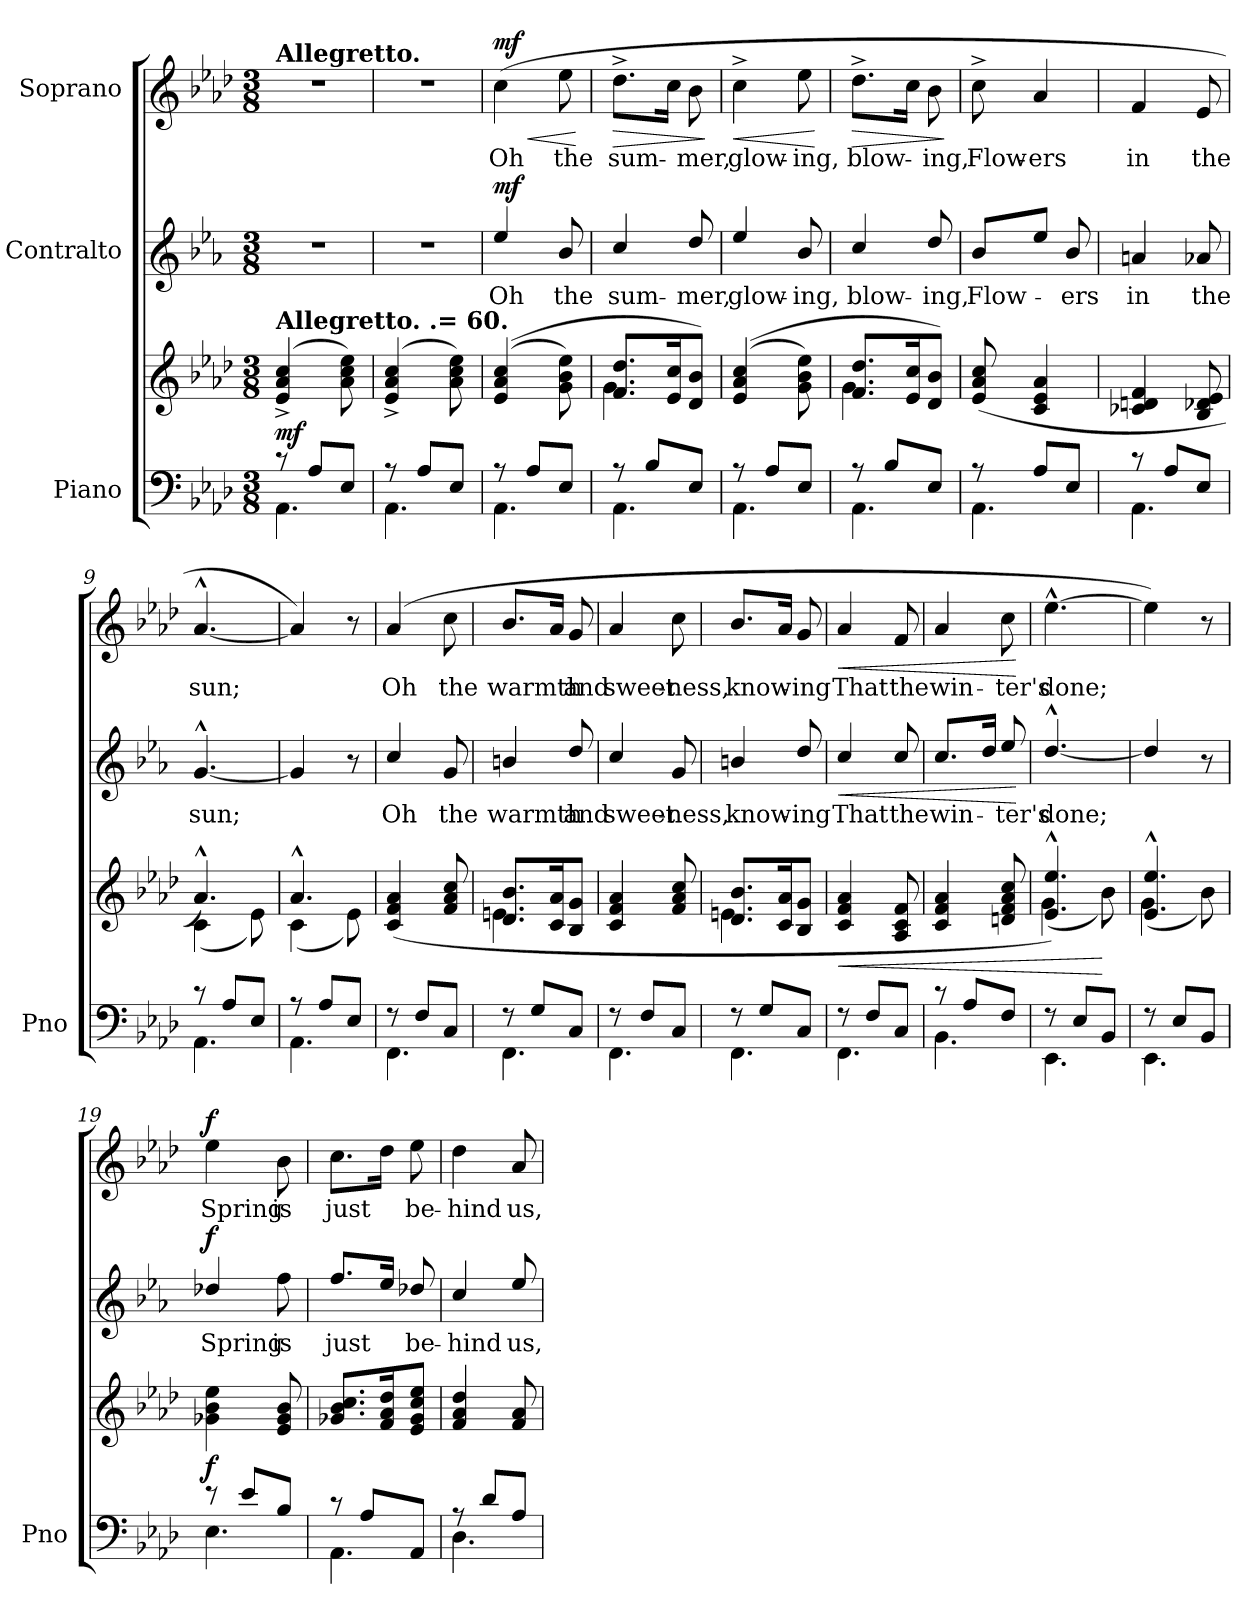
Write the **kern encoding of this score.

**kern	**kern	**dynam	**kern	**text	**dynam	**kern	**text	**dynam
*part3	*part3	*part3	*part2	*part2	*part2	*part1	*part1	*part1
*staff4	*staff3	*staff3/4	*staff2	*staff2	*staff2	*staff1	*staff1	*staff1
*I"Piano	*	*	*I"Contralto	*	*	*I"Soprano	*	*
*I'Pno	*	*	*	*	*	*	*	*
*clefF4	*clefG2	*	*clefG2	*	*	*clefG2	*	*
*	*	*	*ITrd4c7	*	*	*	*	*
*k[b-e-a-d-]	*k[b-e-a-d-]	*	*k[b-e-a-d-]	*	*	*k[b-e-a-d-]	*	*
*M3/8	*M3/8	*	*M3/8	*	*	*M3/8	*	*
*MM90	*MM90	*	*MM90	*	*	*MM90	*	*
=1	=1	=1	=1	=1	=1	=1	=1	=1
*^	*	*	*	*	*	*	*	*
!	!	!	!	!	!	!	!LO:TX:a:B:t=Allegretto.	!	!
!	!	!LO:TX:a:B:t=Allegretto.    .= 60.	!	!	!	!	!	!	!
!	!	!	!LO:DY:b	!	!	!	!	!	!
8r	4.AA-\	(4e-/^ 4a-/^ 4cc/^	mf	4.r	.	.	4.r	.	.
8A-/L	.	.	.	.	.	.	.	.	.
8E-/J	.	8a-\ 8cc\ 8ee-\)	.	.	.	.	.	.	.
=2	=2	=2	=2	=2	=2	=2	=2	=2	=2
8r	4.AA-\	(4e-/^ 4a-/^ 4cc/^	.	4.r	.	.	4.r	.	.
8A-/L	.	.	.	.	.	.	.	.	.
8E-/J	.	8a-\ 8cc\ 8ee-\)	.	.	.	.	.	.	.
=3	=3	=3	=3	=3	=3	=3	=3	=3	=3
!	!	!	!	!	!LO:LY:b	!LO:DY:a	!	!LO:LY:b	!LO:HP:b
!	!	!	!	!	!	!	!	!	!LO:DY:n=1:a
8r	4.AA-\	((4e-/ 4a-/ 4cc/	.	4a-/	Oh	mf	(4cc\	Oh	< mf
8A-/L	.	.	.	.	.	.	.	.	.
!	!	!	!	!	!LO:LY:b	!	!	!LO:LY:b	!
8E-/J	.	8g\ 8b-\ 8ee-\)	.	8e-/	the	.	8ee-\	the	.
*v	*v	*	*	*	*	*	*	*	*
.	.	.	.	.	.	.	.	[
=4	=4	=4	=4	=4	=4	=4	=4	=4
*^	*^	*	*	*	*	*	*	*
!	!	!	!	!	!	!LO:LY:b	!	!	!LO:LY:b	!LO:HP:b
8r	4.AA-\	8.f/ 8.dd-/L	4.g\	.	4f/	sum-	.	8.dd-^\L	sum-	>
8B-/L	.	.	.	.	.	.	.	.	.	.
.	.	16e-/ 16cc/K	.	.	.	.	.	16cc\Jk	.	.
!	!	!	!	!	!	!LO:LY:b	!	!	!LO:LY:b	!
8E-/J	.	8d-/ 8b-/J)	.	.	8g/	-mer,	.	8b-\	-mer,	.
*v	*v	*	*	*	*	*	*	*	*	*
*	*v	*v	*	*	*	*	*	*	*
.	.	.	.	.	.	.	.	]
=5	=5	=5	=5	=5	=5	=5	=5	=5
*^	*	*	*	*	*	*	*	*
!	!	!	!	!	!LO:LY:b	!	!	!LO:LY:b	!LO:HP:b
8r	4.AA-\	((4e-/ 4a-/ 4cc/	.	4a-/	glow-	.	4cc^\	glow-	<
8A-/L	.	.	.	.	.	.	.	.	.
!	!	!	!	!	!LO:LY:b	!	!	!LO:LY:b	!
8E-/J	.	8g\ 8b-\ 8ee-\)	.	8e-/	-ing,	.	8ee-\	-ing,	.
*v	*v	*	*	*	*	*	*	*	*
.	.	.	.	.	.	.	.	[
=6	=6	=6	=6	=6	=6	=6	=6	=6
*^	*^	*	*	*	*	*	*	*
!	!	!	!	!	!	!LO:LY:b	!	!	!LO:LY:b	!LO:HP:b
8r	4.AA-\	8.f/ 8.dd-/L	4.g\	.	4f/	blow-	.	8.dd-^\L	blow-	>
8B-/L	.	.	.	.	.	.	.	.	.	.
.	.	16e-/ 16cc/K	.	.	.	.	.	16cc\Jk	.	.
!	!	!	!	!	!	!LO:LY:b	!	!	!LO:LY:b	!
8E-/J	.	8d-/ 8b-/J)	.	.	8g/	-ing,	.	8b-\	-ing,	.
*v	*v	*	*	*	*	*	*	*	*	*
*	*v	*v	*	*	*	*	*	*	*
.	.	.	.	.	.	.	.	]
=7	=7	=7	=7	=7	=7	=7	=7	=7
*^	*	*	*	*	*	*	*	*
!	!	!	!	!	!LO:LY:b	!	!	!LO:LY:b	!
8r	4.AA-\	(>8e-/ 8a-/ 8cc/	.	8e-/L	Flow-	.	8cc^\	Flow-	.
!	!	!	!	!	!	!	!	!LO:LY:b	!
8A-/L	.	4c/ 4e-/ 4a-/	.	8a-/J	.	.	4a-/	-ers	.
!	!	!	!	!	!LO:LY:b	!	!	!	!
8E-/J	.	.	.	8e-/	-ers	.	.	.	.
!!LO:LB:g=z
=8	=8	=8	=8	=8	=8	=8	=8	=8	=8
!	!	!	!	!	!LO:LY:b	!	!	!LO:LY:b	!
8r	4.AA-\	4c-X/ 4dn/ 4f/	.	4dn/	in	.	4f/	in	.
8A-/L	.	.	.	.	.	.	.	.	.
!	!	!	!	!	!LO:LY:b	!	!	!LO:LY:b	!
8E-/J	.	8B-/ 8d-X/ 8e-/	.	8d-X/	the	.	8e-/	the	.
=9	=9	=9	=9	=9	=9	=9	=9	=9	=9
*	*	*^	*	*	*	*	*	*	*
!	!	!	!	!	!	!LO:LY:b	!	!	!LO:LY:b	!
8r	4.AA-\	4.a-^^/)	(4c\	.	[4.c^^/	sun;	.	[4.a-^^/	sun;	.
8A-/L	.	.	.	.	.	.	.	.	.	.
8E-/J	.	.	8e-\)	.	.	.	.	.	.	.
=10	=10	=10	=10	=10	=10	=10	=10	=10	=10	=10
8r	4.AA-\	4.a-^^/	(4c\	.	4c/]	.	.	4a-/])	.	.
8A-/L	.	.	.	.	.	.	.	.	.	.
8E-/J	.	.	8e-\)	.	8r	.	.	8r	.	.
=11	=11	=11	=11	=11	=11	=11	=11	=11	=11	=11
!	!	!	!	!	!	!LO:LY:b	!	!	!LO:LY:b	!
*	*	*v	*v	*	*	*	*	*	*	*
8r	4.FF\	(4c/ 4f/ 4a-/	.	4f/	Oh	.	(4a-/	Oh	.
8F/L	.	.	.	.	.	.	.	.	.
!	!	!	!	!	!LO:LY:b	!	!	!LO:LY:b	!
8C/J	.	8f/ 8a-/ 8cc/	.	8c/	the	.	8cc\	the	.
=12	=12	=12	=12	=12	=12	=12	=12	=12	=12
*	*	*^	*	*	*	*	*	*	*
!	!	!	!	!	!	!LO:LY:b	!	!	!LO:LY:b	!
8r	4.FF\	8.d-/ 8.b-/L	4.en\	.	4en/	warmth	.	8.b-/L	warmth	.
8G/L	.	.	.	.	.	.	.	.	.	.
.	.	16c/ 16a-/K	.	.	.	.	.	16a-/Jk	.	.
!	!	!	!	!	!	!LO:LY:b	!	!	!LO:LY:b	!
8C/J	.	8B-/ 8g/J	.	.	8g/	and	.	8g/	and	.
*	*	*v	*v	*	*	*	*	*	*	*
=13	=13	=13	=13	=13	=13	=13	=13	=13	=13
!	!	!	!	!	!LO:LY:b	!	!	!LO:LY:b	!
8r	4.FF\	4c/ 4f/ 4a-/	.	4f/	sweet-	.	4a-/	sweet-	.
8F/L	.	.	.	.	.	.	.	.	.
!	!	!	!	!	!LO:LY:b	!	!	!LO:LY:b	!
8C/J	.	8f/ 8a-/ 8cc/	.	8c/	-ness,	.	8cc\	-ness,	.
=14	=14	=14	=14	=14	=14	=14	=14	=14	=14
*	*	*^	*	*	*	*	*	*	*
!	!	!	!	!	!	!LO:LY:b	!	!	!LO:LY:b	!
8r	4.FF\	8.d-/ 8.b-/L	4.en\	.	4en/	know-	.	8.b-/L	know-	.
8G/L	.	.	.	.	.	.	.	.	.	.
.	.	16c/ 16a-/K	.	.	.	.	.	16a-/Jk	.	.
!	!	!	!	!	!	!LO:LY:b	!	!	!LO:LY:b	!
8C/J	.	8B-/ 8g/J	.	.	8g/	-ing	.	8g/	-ing	.
*	*	*v	*v	*	*	*	*	*	*	*
=15	=15	=15	=15	=15	=15	=15	=15	=15	=15
!	!	!	!LO:HP:b	!	!LO:LY:b	!LO:HP:b	!	!LO:LY:b	!LO:HP:b
8r	4.FF\	4c/ 4f/ 4a-/	<	4f/	That	<	4a-/	That	<
8F/L	.	.	.	.	.	.	.	.	.
!	!	!	!	!	!LO:LY:b	!	!	!LO:LY:b	!
8C/J	.	8A-/ 8c/ 8f/	.	8f/	the	.	8f/	the	.
!!LO:LB:g=z
=16	=16	=16	=16	=16	=16	=16	=16	=16	=16
!	!	!	!	!	!LO:LY:b	!	!	!LO:LY:b	!
8r	4.BB-\	4c/ 4f/ 4a-/	.	8.f/L	win-	.	4a-/	win-	.
8A-/L	.	.	.	.	.	.	.	.	.
.	.	.	.	16g/Jk	.	.	.	.	.
!	!	!	!	!	!LO:LY:b	!	!	!LO:LY:b	!
8F/J	.	8dn/ 8f/ 8a-/ 8cc/	.	8a-/	-ter's	.	8cc\	-ter's	.
*v	*v	*	*	*	*	*	*	*	*
.	.	.	.	.	[	.	.	[
=17	=17	=17	=17	=17	=17	=17	=17	=17
*^	*^	*	*	*	*	*	*	*
!	!	!	!	!	!	!LO:LY:b	!	!	!LO:LY:b	!
8r	4.EE-\	4.e-/^^ 4.ee-/^^)	(4g\	.	[4.g^^/	done;	.	[4.ee-^^\	done;	.
8E-/L	.	.	.	.	.	.	.	.	.	.
8BB-/J	.	.	8b-\)	[	.	.	.	.	.	.
=18	=18	=18	=18	=18	=18	=18	=18	=18	=18	=18
8r	4.EE-\	4.e-/^^ 4.ee-/^^	(4g\	.	4g/]	.	.	4ee-\])	.	.
8E-/L	.	.	.	.	.	.	.	.	.	.
8BB-/J	.	.	8b-\)	.	8r	.	.	8r	.	.
=19	=19	=19	=19	=19	=19	=19	=19	=19	=19	=19
!	!	!	!	!LO:DY:b	!	!LO:LY:b	!LO:DY:a	!	!LO:LY:b	!LO:DY:a
*	*	*v	*v	*	*	*	*	*	*	*
8r	4.E-\	4g-X\ 4b-\ 4ee-\	f	4g-X/	Spring	f	4ee-\	Spring	f
8e-/L	.	.	.	.	.	.	.	.	.
!	!	!	!	!	!LO:LY:b	!	!	!LO:LY:b	!
8B-/J	.	8e-/ 8g-/ 8b-/	.	8b-\	is	.	8b-\	is	.
=20	=20	=20	=20	=20	=20	=20	=20	=20	=20
!	!	!	!	!	!LO:LY:b	!	!	!LO:LY:b	!
8r	4.AA-\	8.g-X/ 8.b-/ 8.cc/L	.	8.b-/L	just	.	8.cc\L	just	.
8A-/L	.	.	.	.	.	.	.	.	.
.	.	16f/ 16a-/ 16dd-/K	.	16a-/Jk	.	.	16dd-\Jk	.	.
!	!	!	!	!	!LO:LY:b	!	!	!LO:LY:b	!
8AA-/J	.	8e-/ 8g-/ 8cc/ 8ee-/J	.	8g-X/	be-	.	8ee-\	be-	.
=21	=21	=21	=21	=21	=21	=21	=21	=21	=21
!	!	!	!	!	!LO:LY:b	!	!	!LO:LY:b	!
8r	4.D-\	4f/ 4a-/ 4dd-/	.	4f/	-hind	.	4dd-\	-hind	.
8d-/L	.	.	.	.	.	.	.	.	.
!	!	!	!	!	!LO:LY:b	!	!	!LO:LY:b	!
8A-/J	.	8f/ 8a-/	.	8a-/	us,	.	8a-/	us,	.
*v	*v	*	*	*	*	*	*	*	*
=	=	=	=	=	=	=	=	=
*-	*-	*-	*-	*-	*-	*-	*-	*-
